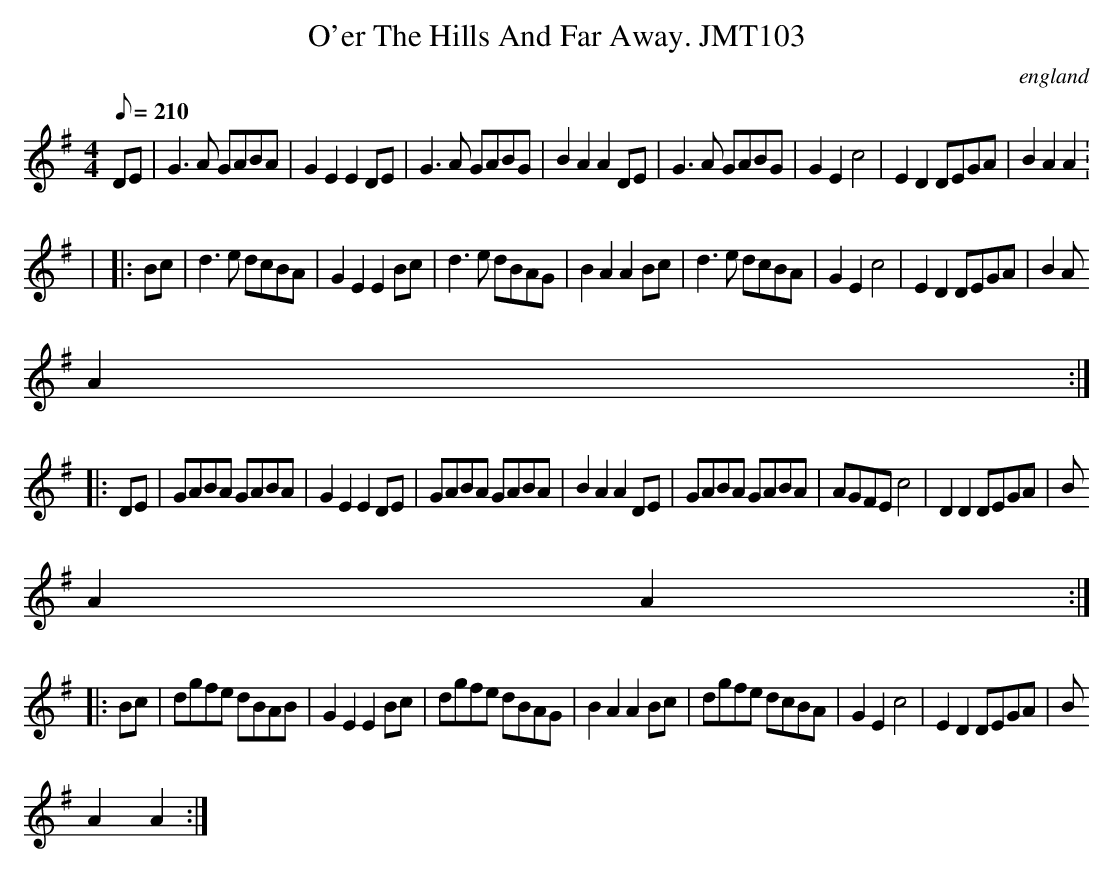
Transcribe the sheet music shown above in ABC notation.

X:1
T:O'er The Hills And Far Away. JMT103
O:england
M:4/4
L:1/8
Q:210
K:G
DE|G3A GABA|G2E2E2DE|G3A GABG|B2A2A2DE|G3A GABG|G2E2c4|E2D2DEGA|B2A2A2:
|
|:Bc|d3e dcBA|G2E2E2Bc|d3e dBAG|B2A2A2Bc|d3e dcBA|G2E2c4|E2D2 DEGA|B2A
2A2:|
|:DE|GABA GABA|G2E2E2DE|GABA GABA|B2A2A2DE|GABA GABA|AGFEc4|D2D2DEGA|B
2A2A2:|
|:Bc|dgfe dBAB|G2E2E2Bc|dgfe dBAG|B2A2A2Bc|dgfe dcBA|G2E2c4|E2D2DEGA|B
2A2A2:|]
